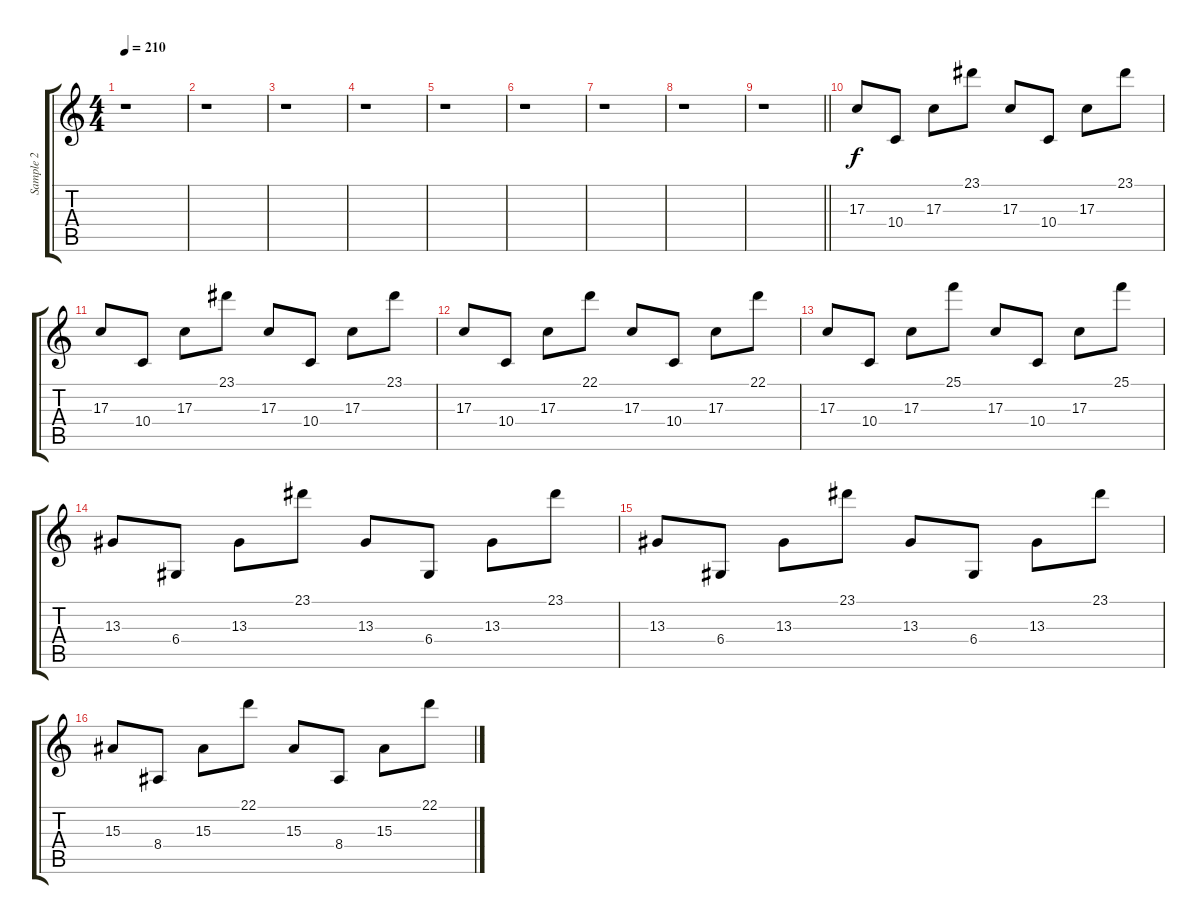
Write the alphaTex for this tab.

\track ("Sample 2" "Sample 2") {instrument lead3calliope}
\staff {score tabs}
\tuning (E4 B3 G3 D3 A2 E2) {hide}
\ts (4 4)
\tempo 210
\clef g2
\ks c
r.1{dy f} |
r.1 |
r.1 |
r.1 |
r.1 |
r.1 |
r.1 |
r.1 |
\barLineRight lightlight
r.1 |
\section ("" " ")
17.3.8 10.4.8 17.3.8 23.1.8 17.3.8 10.4.8 17.3.8 23.1.8 |
17.3.8 10.4.8 17.3.8 23.1.8 17.3.8 10.4.8 17.3.8 23.1.8 |
17.3.8 10.4.8 17.3.8 22.1.8 17.3.8 10.4.8 17.3.8 22.1.8 |
17.3.8 10.4.8 17.3.8 25.1.8 17.3.8 10.4.8 17.3.8 25.1.8 |
13.3.8 6.4.8 13.3.8 23.1.8 13.3.8 6.4.8 13.3.8 23.1.8 |
13.3.8 6.4.8 13.3.8 23.1.8 13.3.8 6.4.8 13.3.8 23.1.8 |
15.3.8 8.4.8 15.3.8 22.1.8 15.3.8 8.4.8 15.3.8 22.1.8
